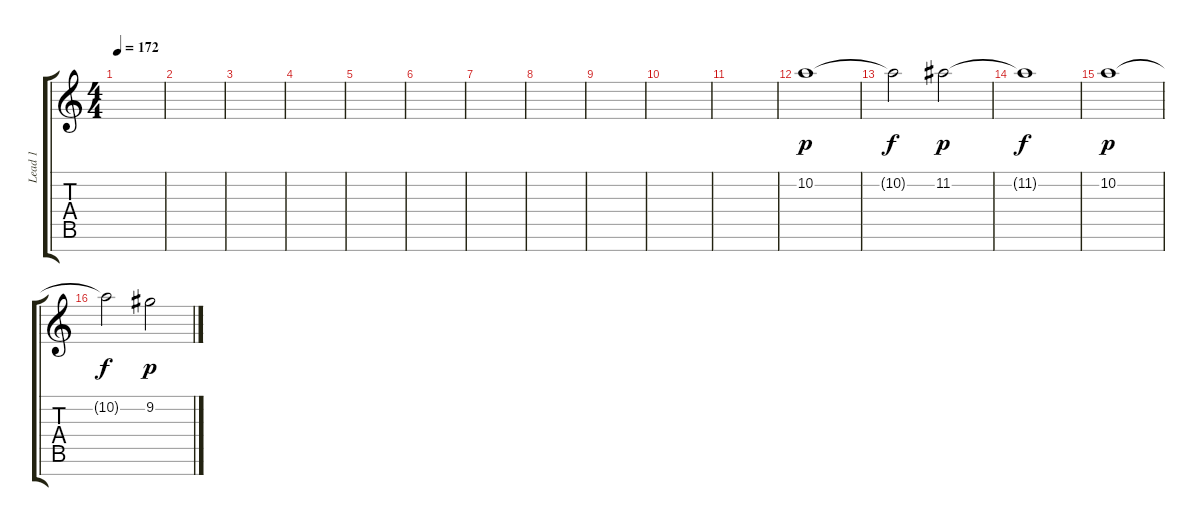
\track ("Lead 1" "Lead 1") {instrument distortionguitar}
\staff {score tabs}
\tuning (E4 B3 G3 D3 A2 E2 B1) {hide}
\ts (4 4)
\tempo 172
\clef g2
\ks c
|
|
|
|
|
|
|
|
|
|
|
10.2.1{dy p} |
10.2{t}.2{dy f} 11.2.2{dy p} |
11.2{t}.1{dy f} |
10.2.1{dy p} |
10.2{t}.2{dy f} 9.2.2{dy p}
